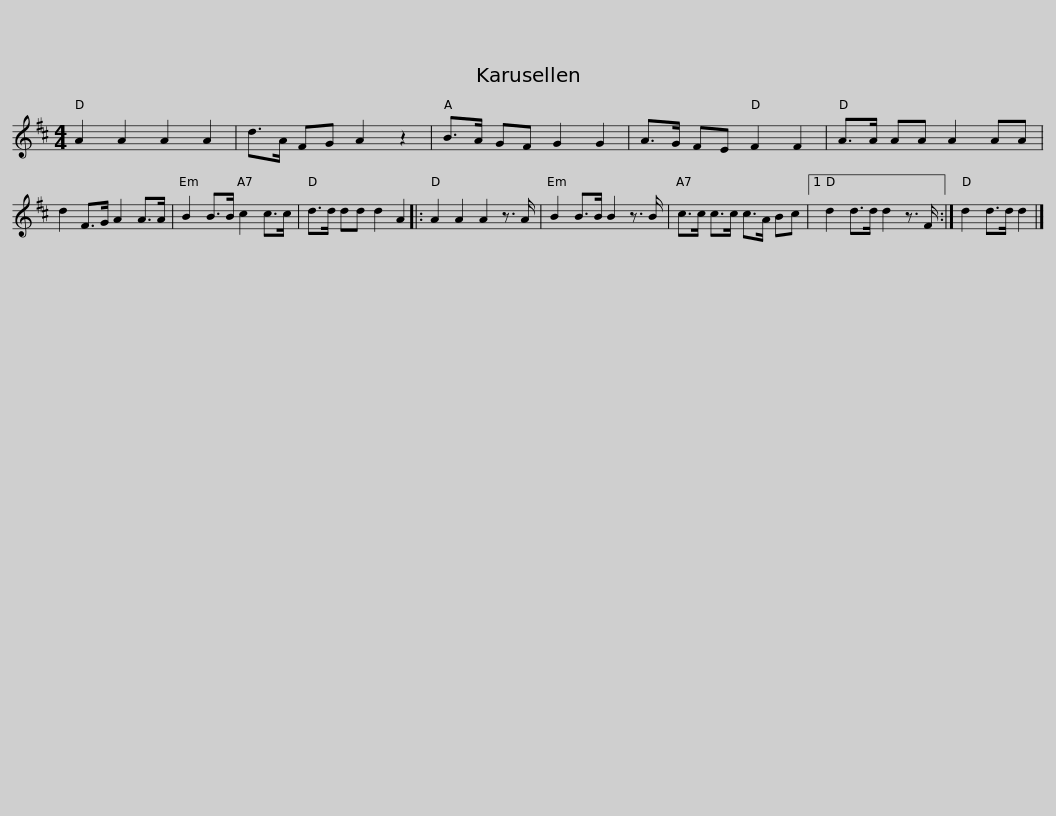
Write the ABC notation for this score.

X:1
L:1/8
M:4/4
I:linebreak $
K:D
V:1 treble
V:1
 A2 A2 A2 A2 | d>A FG A2 z2 | B>A GF G2 G2 | A>G FE F2 F2 | A>A AA A2 AA | %5
 d2 F>G A2 A>A |$ B2 B>B c2 c>c | d>d dd d2 A2 |: A2 A2 A2 z3/2 A/ | B2 B>B B2 z3/2 B/ | %10
 c>c c>c c>A Bc |1 d2 d>d d2 z3/2 F/ :|$ d2 d>d d2 |] %13
